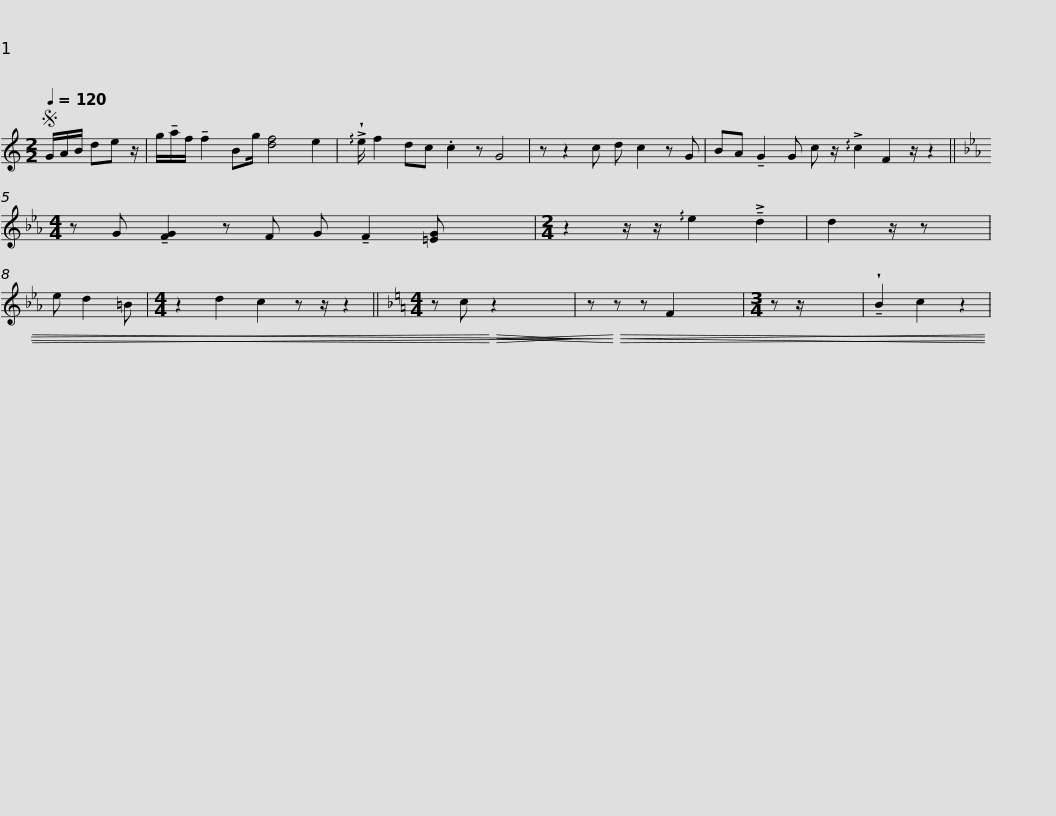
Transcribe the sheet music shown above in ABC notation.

X:1
L:1/8
Q:1/4=120
M:2/2
I:linebreak $
K:C
V:1 treble
V:1
S G/A/B/ de z/ | g/!tenuto!a/f/ !tenuto!f2 Bg/ [df]4 e2 | !arpeggio!!>!!wedge!e/ f2 dc .c2 z G4 |$ z z2 c d c2 z G | BA !tenuto!G2 G c z/ !arpeggio!!>!c2 F2 z/ z2 ||$ %5
[K:Eb][M:4/4] z G !tenuto![FG]2 z F G !tenuto!F2 [=EG] x3 |[M:2/4] z2 z/ z/ !arpeggio!e2 !>!!tenuto!d2 |$ d2 z/ z x/ | e d2 =B |[M:4/4] z2 d2 c2 z z/ z2 ||$ %10
[K:F][M:4/4] z c!<)!!<(!!>(! z2 x4!>)! | z!<)!!<(!!>)!!>(! z z F2 x3 |[M:3/4] z z/ x9/2 | !wedge!!tenuto!B2 c2 z2 | %14
